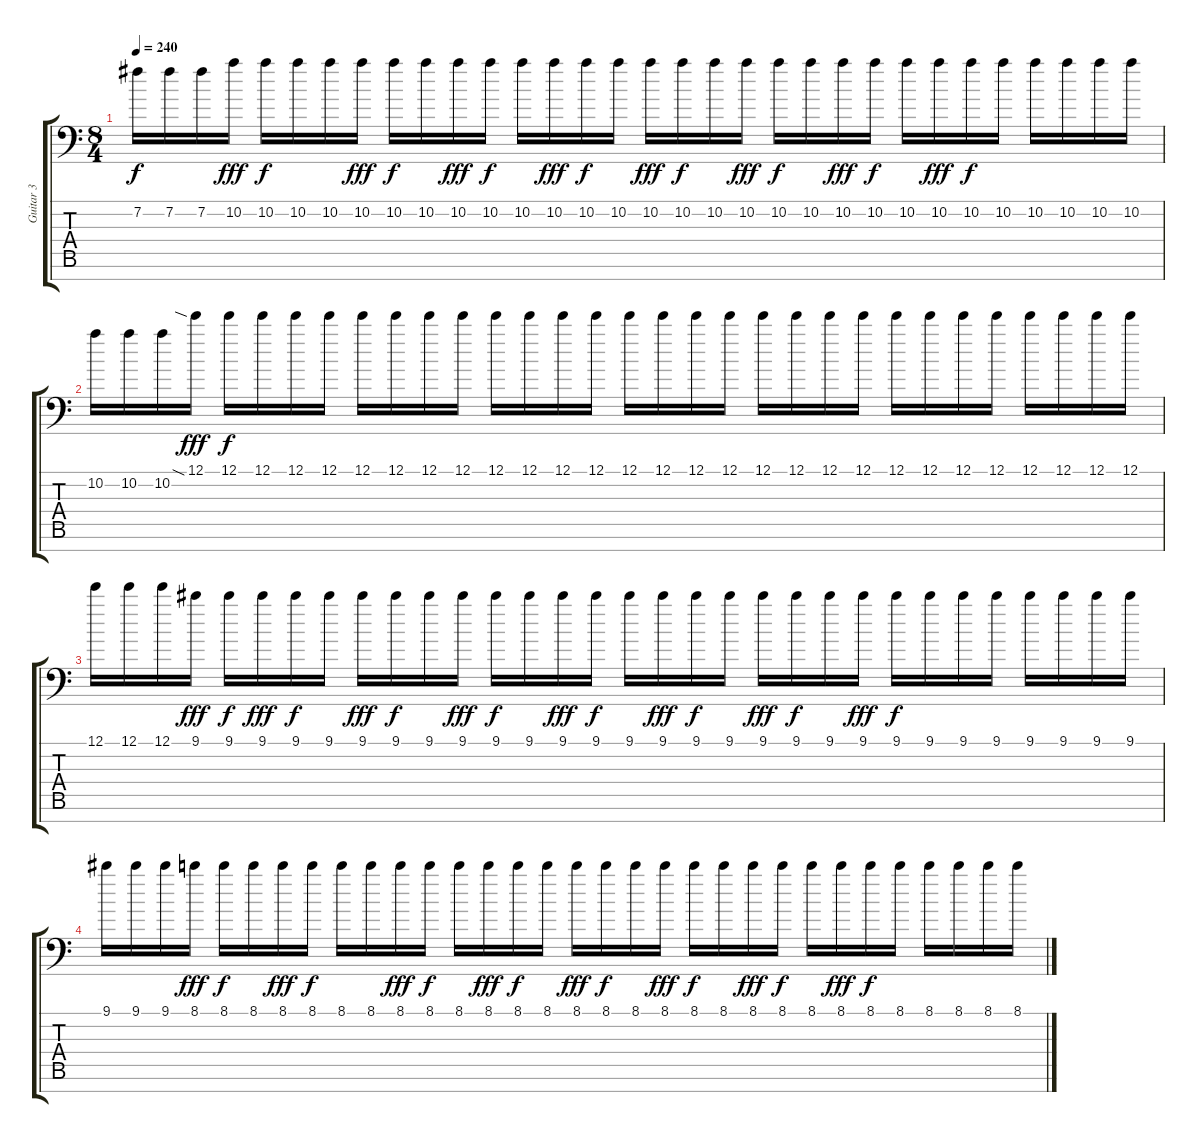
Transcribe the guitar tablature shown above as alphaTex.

\track ("Guitar 3" "Guitar 3") {instrument electricguitarjazz}
\staff {score tabs}
\tuning (E4 B3 G3 D3 A2 E2 A1) {hide}
\ts (8 4)
\tempo 240
\clef f4
\ks c
7.2.16{dy f} 7.2.16 7.2.16 10.2.16{dy fff} 10.2.16{dy f} 10.2.16 10.2.16 10.2.16{dy fff} 10.2.16{dy f} 10.2.16 10.2.16{dy fff} 10.2.16{dy f} 10.2.16 10.2.16{dy fff} 10.2.16{dy f} 10.2.16 10.2.16{dy fff} 10.2.16{dy f} 10.2.16 10.2.16{dy fff} 10.2.16{dy f} 10.2.16 10.2.16{dy fff} 10.2.16{dy f} 10.2.16 10.2.16{dy fff} 10.2.16{dy f} 10.2.16 10.2.16 10.2.16 10.2.16 10.2.16 |
10.2.16 10.2.16 10.2.16 12.1{sia}.16{dy fff} 12.1.16{dy f} 12.1.16 12.1.16 12.1.16 12.1.16 12.1.16 12.1.16 12.1.16 12.1.16 12.1.16 12.1.16 12.1.16 12.1.16 12.1.16 12.1.16 12.1.16 12.1.16 12.1.16 12.1.16 12.1.16 12.1.16 12.1.16 12.1.16 12.1.16 12.1.16 12.1.16 12.1.16 12.1.16 |
12.1.16 12.1.16 12.1.16 9.1.16{dy fff} 9.1.16{dy f} 9.1.16{dy fff} 9.1.16{dy f} 9.1.16 9.1.16{dy fff} 9.1.16{dy f} 9.1.16 9.1.16{dy fff} 9.1.16{dy f} 9.1.16 9.1.16{dy fff} 9.1.16{dy f} 9.1.16 9.1.16{dy fff} 9.1.16{dy f} 9.1.16 9.1.16{dy fff} 9.1.16{dy f} 9.1.16 9.1.16{dy fff} 9.1.16{dy f} 9.1.16 9.1.16 9.1.16 9.1.16 9.1.16 9.1.16 9.1.16 |
9.1.16 9.1.16 9.1.16 8.1.16{dy fff} 8.1.16{dy f} 8.1.16 8.1.16{dy fff} 8.1.16{dy f} 8.1.16 8.1.16 8.1.16{dy fff} 8.1.16{dy f} 8.1.16 8.1.16{dy fff} 8.1.16{dy f} 8.1.16 8.1.16{dy fff} 8.1.16{dy f} 8.1.16 8.1.16{dy fff} 8.1.16{dy f} 8.1.16 8.1.16{dy fff} 8.1.16{dy f} 8.1.16 8.1.16{dy fff} 8.1.16{dy f} 8.1.16 8.1.16 8.1.16 8.1.16 8.1.16
